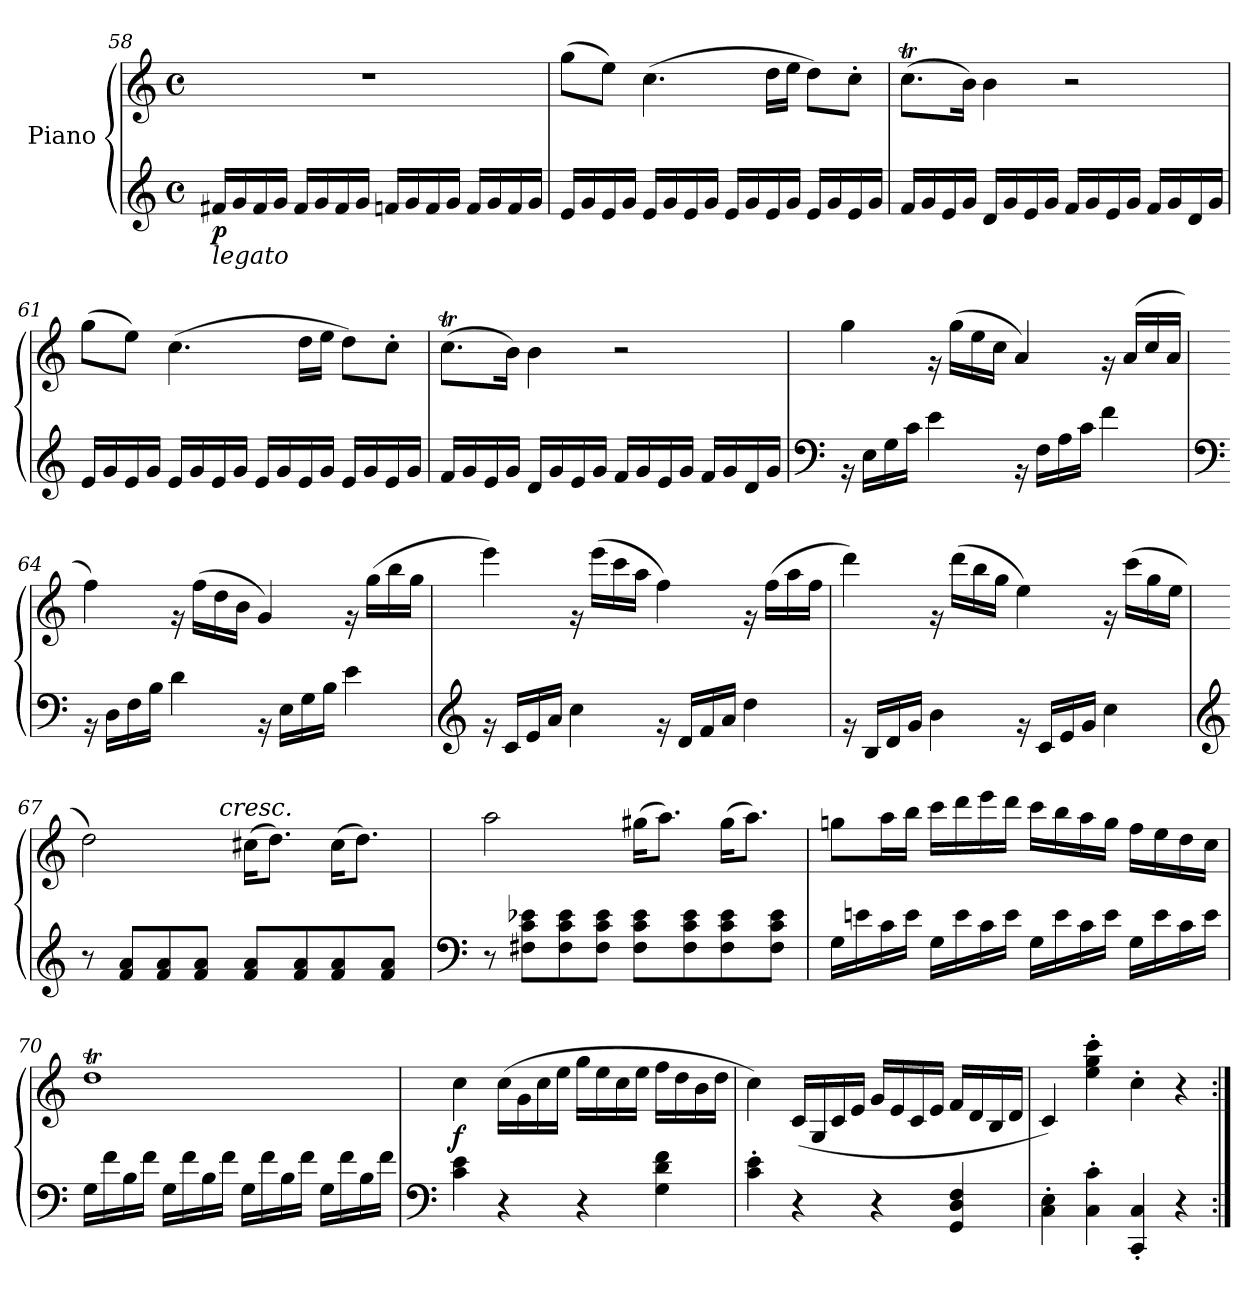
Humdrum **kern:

**kern	**kern	**dynam
*part1	*part1	*part1
*staff2	*staff1	*staff1/2
*I"Piano	*	*
*clefG2	*clefG2	*
*k[]	*k[]	*
*M4/4	*M4/4	*
*met(c)	*met(c)	*
=58	=58	=58
!LO:TX:b:i:t=legato	!	!
!	!	!LO:DY:b=2
16f#X/LL	1r	p
16g/	.	.
16f#/	.	.
16g/JJ	.	.
16f#/LL	.	.
16g/	.	.
16f#/	.	.
16g/JJ	.	.
16fn/LL	.	.
16g/	.	.
16f/	.	.
16g/JJ	.	.
16f/LL	.	.
16g/	.	.
16f/	.	.
16g/JJ	.	.
=59	=59	=59
16e/LL	(>8gg\L	.
16g/	.	.
16e/	8ee\J)	.
16g/JJ	.	.
16e/LL	(>4.cc\	.
16g/	.	.
16e/	.	.
16g/JJ	.	.
16e/LL	.	.
16g/	.	.
16e/	16dd\LL	.
16g/JJ	16ee\JJ	.
16e/LL	8dd\L)	.
16g/	.	.
16e/	8cc'\J	.
16g/JJ	.	.
!!LO:LB:g=z
=60	=60	=60
16f/LL	(>8.ccT\L	.
16g/	.	.
16e/	.	.
16g/JJ	16b\Jk)	.
16d/LL	4b\	.
16g/	.	.
16e/	.	.
16g/JJ	.	.
16f/LL	2r	.
16g/	.	.
16e/	.	.
16g/JJ	.	.
16f/LL	.	.
16g/	.	.
16d/	.	.
16g/JJ	.	.
=61	=61	=61
16e/LL	(>8gg\L	.
16g/	.	.
16e/	8ee\J)	.
16g/JJ	.	.
16e/LL	(>4.cc\	.
16g/	.	.
16e/	.	.
16g/JJ	.	.
16e/LL	.	.
16g/	.	.
16e/	16dd\LL	.
16g/JJ	16ee\JJ	.
16e/LL	8dd\L)	.
16g/	.	.
16e/	8cc'\J	.
16g/JJ	.	.
=62	=62	=62
16f/LL	(>8.ccT\L	.
16g/	.	.
16e/	.	.
16g/JJ	16b\Jk)	.
16d/LL	4b\	.
16g/	.	.
16e/	.	.
16g/JJ	.	.
16f/LL	2r	.
16g/	.	.
16e/	.	.
16g/JJ	.	.
16f/LL	.	.
16g/	.	.
16d/	.	.
16g/JJ	.	.
!!LO:LB:g=z
=63	=63	=63
*clefF4	*	*
16rBB	4gg\	.
16E\LL	.	.
16G\	.	.
16c\JJ	.	.
4e\	16rg	.
.	(>16gg\LL	.
.	16ee\	.
.	16cc\JJ	.
16rBB	4a/)	.
16F\LL	.	.
16A\	.	.
16c\JJ	.	.
4f\	16rg	.
.	(<16a/LL	.
.	16cc/	.
.	16a/JJ	.
=64	=64	=64
*clefF4	*	*
16rBB	4ff\)	.
16D\LL	.	.
16F\	.	.
16B\JJ	.	.
4d\	16rg	.
.	(>16ff\LL	.
.	16dd\	.
.	16b\JJ	.
16rBB	4g/)	.
16E\LL	.	.
16G\	.	.
16B\JJ	.	.
4e\	16rg	.
.	(>16gg\LL	.
.	16bb\	.
.	16gg\JJ	.
!!LO:PB:g=z
=65	=65	=65
*clefG2	*	*
16rg	4eee\)	.
16c/LL	.	.
16e/	.	.
16a/JJ	.	.
4cc\	16rg	.
.	(>16eee\LL	.
.	16ccc\	.
.	16aa\JJ	.
16rg	4ff\)	.
16d/LL	.	.
16f/	.	.
16a/JJ	.	.
4dd\	16rg	.
.	(>16ff\LL	.
.	16aa\	.
.	16ff\JJ	.
=66	=66	=66
16rg	4ddd\)	.
16B/LL	.	.
16d/	.	.
16g/JJ	.	.
4b\	16rg	.
.	(>16ddd\LL	.
.	16bb\	.
.	16gg\JJ	.
16rg	4ee\)	.
16c/LL	.	.
16e/	.	.
16g/JJ	.	.
4cc\	16rg	.
.	(>16ccc\LL	.
.	16gg\	.
.	16ee\JJ	.
=67	=67	=67
*clefG2	*	*
*	*^	*
8r	2dd\)	4..ryy	.
8f/ 8a/L	.	.	.
8f/ 8a/	.	.	.
8f/ 8a/J	.	.	.
!	!	!LO:TX:a:i:t=cresc.	!
.	.	2ryy	.
8f/ 8a/L	(>16cc#X\KL	.	.
.	8.dd\J)	.	.
8f/ 8a/	.	.	.
8f/ 8a/	(>16cc#\KL	.	.
.	8.dd\J)	.	.
8f/ 8a/J	.	.	.
.	.	16ryy	.
*	*v	*v	*
!!LO:LB:g=z
=68	=68	=68
*clefF4	*	*
8r	2aa\	.
8F#X\ 8c\ 8e-X\L	.	.
8F#\ 8c\ 8e-\	.	.
8F#\ 8c\ 8e-\J	.	.
8F#\ 8c\ 8e-\L	(>16gg#X\KL	.
.	8.aa\J)	.
8F#\ 8c\ 8e-\	.	.
8F#\ 8c\ 8e-\	(>16gg#\KL	.
.	8.aa\J)	.
8F#\ 8c\ 8e-\J	.	.
=69	=69	=69
16G\LL	8ggn\L	.
16en\	.	.
16c\	16aa\L	.
16e\JJ	16bb\JJ	.
16G\LL	16ccc\LL	.
16e\	16ddd\	.
16c\	16eee\	.
16e\JJ	16ddd\JJ	.
16G\LL	16ccc\LL	.
16e\	16bb\	.
16c\	16aa\	.
16e\JJ	16gg\JJ	.
16G\LL	16ff\LL	.
16e\	16ee\	.
16c\	16dd\	.
16e\JJ	16cc\JJ	.
!!LO:LB:g=z
=70	=70	=70
16G\LL	1ddT	.
16f\	.	.
16B\	.	.
16f\JJ	.	.
16G\LL	.	.
16f\	.	.
16B\	.	.
16f\JJ	.	.
16G\LL	.	.
16f\	.	.
16B\	.	.
16f\JJ	.	.
16G\LL	.	.
16f\	.	.
16B\	.	.
16f\JJ	.	.
=71	=71	=71
*clefF4	*	*
!	!	!LO:DY:b
4c\ 4e\	4cc\	f
4r	(>16cc\LL	.
.	16g\	.
.	16cc\	.
.	16ee\JJ	.
4r	16gg\LL	.
.	16ee\	.
.	16cc\	.
.	16ee\JJ	.
4G\ 4d\ 4f\	16ff\LL	.
.	16dd\	.
.	16b\	.
.	16dd\JJ	.
=72	=72	=72
4c\' 4e\'	4cc\)	.
4r	(<16c/LL	.
.	16G/	.
.	16c/	.
.	16e/JJ	.
4r	16g/LL	.
.	16e/	.
.	16c/	.
.	16e/JJ	.
4GG/ 4D/ 4F/	16f/LL	.
.	16d/	.
.	16B/	.
.	16d/JJ	.
!!LO:LB:g=z
=73	=73	=73
4C\' 4E\'	4c/)	.
4C\' 4c\'	4ee\' 4gg\' 4ccc\'	.
4CC/' 4C/'	4cc'\	.
4r	4r	.
=:|!	=:|!	=:|!
*-	*-	*-
